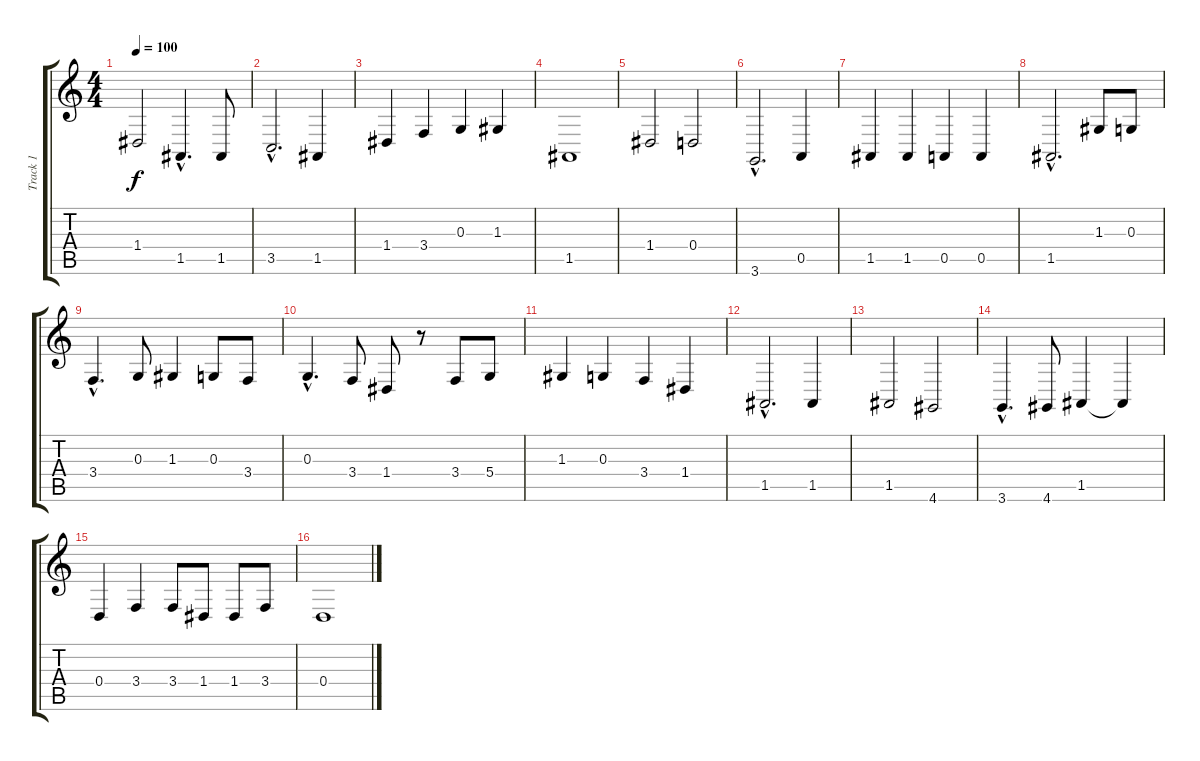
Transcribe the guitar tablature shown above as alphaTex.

\track ("Track 1" "Track 1") {instrument stringensemble1}
\staff {score tabs}
\tuning (E4 B3 G3 D3 A2 E2) {hide}
\ts (4 4)
\tempo 100
\clef g2
\ks c
1.4.2{dy f instrument stringensemble1} 1.5{hac}.4{d} 1.5.8 |
3.5{hac}.2{d} 1.5.4 |
1.4.4 3.4.4 0.3.4 1.3.4 |
1.5.1 |
1.4.2 0.4.2 |
3.6{hac}.2{d} 0.5.4 |
1.5.4 1.5.4 0.5.4 0.5.4 |
1.5{hac}.2{d} 1.3.8 0.3.8 |
3.4{hac}.4{d} 0.3.8 1.3.4 0.3.8 3.4.8 |
0.3{hac}.4{d} 3.4.8 1.4.8 r.8 3.4.8 5.4.8 |
1.3.4 0.3.4 3.4.4 1.4.4 |
1.5{hac}.2{d} 1.5.4 |
1.5.2 4.6.2 |
3.6{hac}.4{d} 4.6.8 1.5.4 1.5{t}.4 |
0.4.4 3.4.4 3.4.8 1.4.8 1.4.8 3.4.8 |
0.4.1
